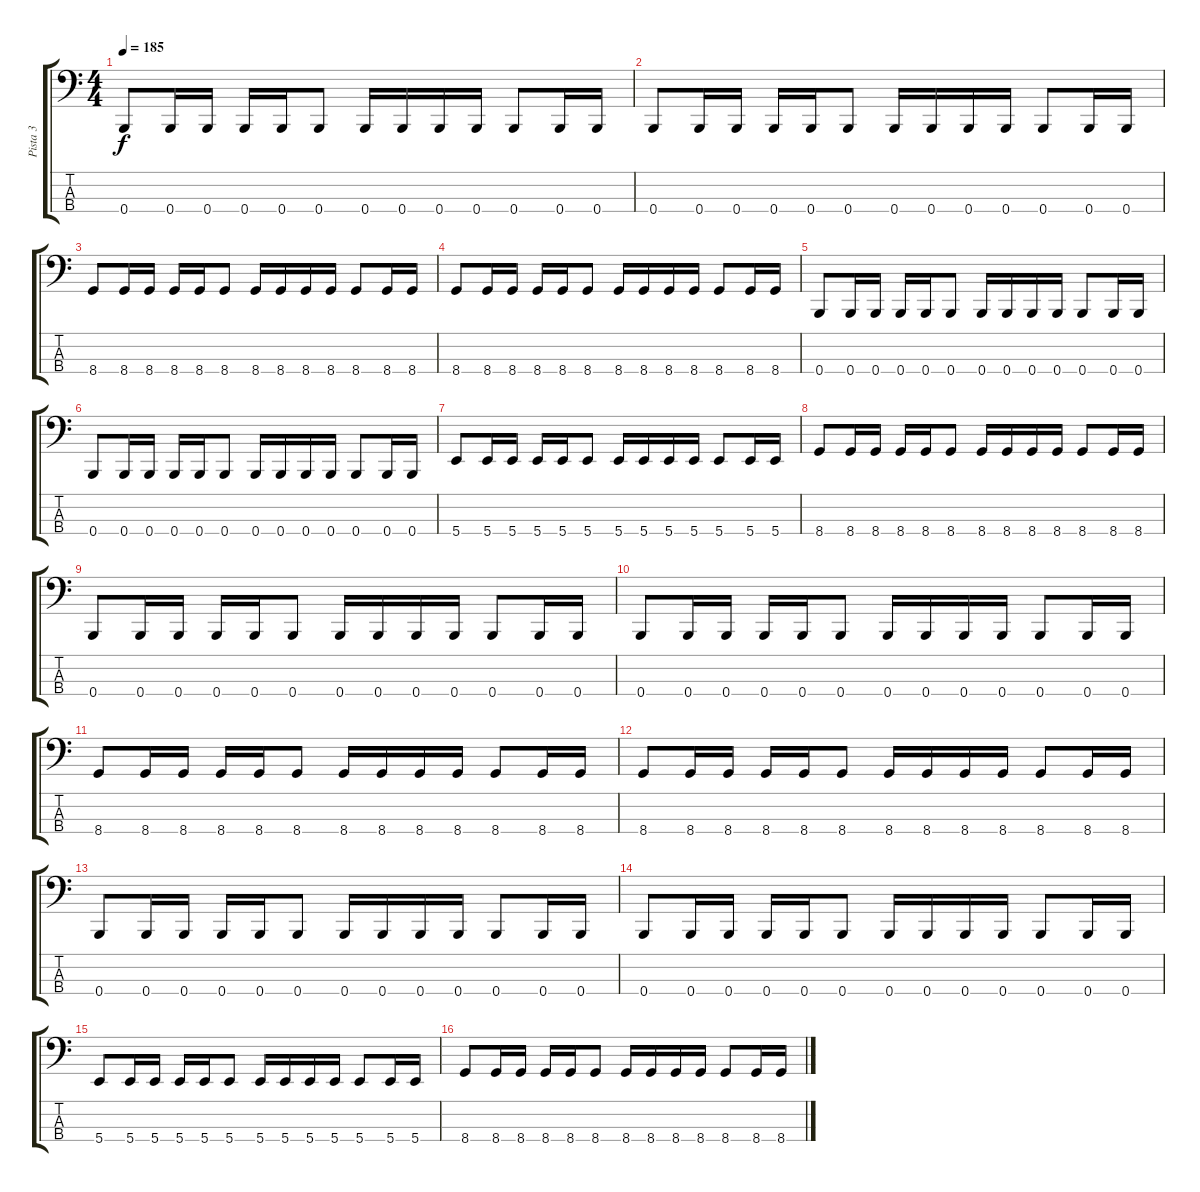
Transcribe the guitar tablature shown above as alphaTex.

\track ("Pista 3" "Pista 3") {instrument electricbassfinger}
\staff {score tabs}
\tuning (E2 B1 Gb1 B0) {hide}
\ts (4 4)
\tempo 185
\clef f4
\ks c
0.4.8{dy f} 0.4.16 0.4.16 0.4.16 0.4.16 0.4.8 0.4.16 0.4.16 0.4.16 0.4.16 0.4.8 0.4.16 0.4.16 |
0.4.8 0.4.16 0.4.16 0.4.16 0.4.16 0.4.8 0.4.16 0.4.16 0.4.16 0.4.16 0.4.8 0.4.16 0.4.16 |
8.4.8 8.4.16 8.4.16 8.4.16 8.4.16 8.4.8 8.4.16 8.4.16 8.4.16 8.4.16 8.4.8 8.4.16 8.4.16 |
8.4.8 8.4.16 8.4.16 8.4.16 8.4.16 8.4.8 8.4.16 8.4.16 8.4.16 8.4.16 8.4.8 8.4.16 8.4.16 |
0.4.8 0.4.16 0.4.16 0.4.16 0.4.16 0.4.8 0.4.16 0.4.16 0.4.16 0.4.16 0.4.8 0.4.16 0.4.16 |
0.4.8 0.4.16 0.4.16 0.4.16 0.4.16 0.4.8 0.4.16 0.4.16 0.4.16 0.4.16 0.4.8 0.4.16 0.4.16 |
5.4.8 5.4.16 5.4.16 5.4.16 5.4.16 5.4.8 5.4.16 5.4.16 5.4.16 5.4.16 5.4.8 5.4.16 5.4.16 |
8.4.8 8.4.16 8.4.16 8.4.16 8.4.16 8.4.8 8.4.16 8.4.16 8.4.16 8.4.16 8.4.8 8.4.16 8.4.16 |
0.4.8 0.4.16 0.4.16 0.4.16 0.4.16 0.4.8 0.4.16 0.4.16 0.4.16 0.4.16 0.4.8 0.4.16 0.4.16 |
0.4.8 0.4.16 0.4.16 0.4.16 0.4.16 0.4.8 0.4.16 0.4.16 0.4.16 0.4.16 0.4.8 0.4.16 0.4.16 |
8.4.8 8.4.16 8.4.16 8.4.16 8.4.16 8.4.8 8.4.16 8.4.16 8.4.16 8.4.16 8.4.8 8.4.16 8.4.16 |
8.4.8 8.4.16 8.4.16 8.4.16 8.4.16 8.4.8 8.4.16 8.4.16 8.4.16 8.4.16 8.4.8 8.4.16 8.4.16 |
0.4.8 0.4.16 0.4.16 0.4.16 0.4.16 0.4.8 0.4.16 0.4.16 0.4.16 0.4.16 0.4.8 0.4.16 0.4.16 |
0.4.8 0.4.16 0.4.16 0.4.16 0.4.16 0.4.8 0.4.16 0.4.16 0.4.16 0.4.16 0.4.8 0.4.16 0.4.16 |
5.4.8 5.4.16 5.4.16 5.4.16 5.4.16 5.4.8 5.4.16 5.4.16 5.4.16 5.4.16 5.4.8 5.4.16 5.4.16 |
8.4.8 8.4.16 8.4.16 8.4.16 8.4.16 8.4.8 8.4.16 8.4.16 8.4.16 8.4.16 8.4.8 8.4.16 8.4.16
